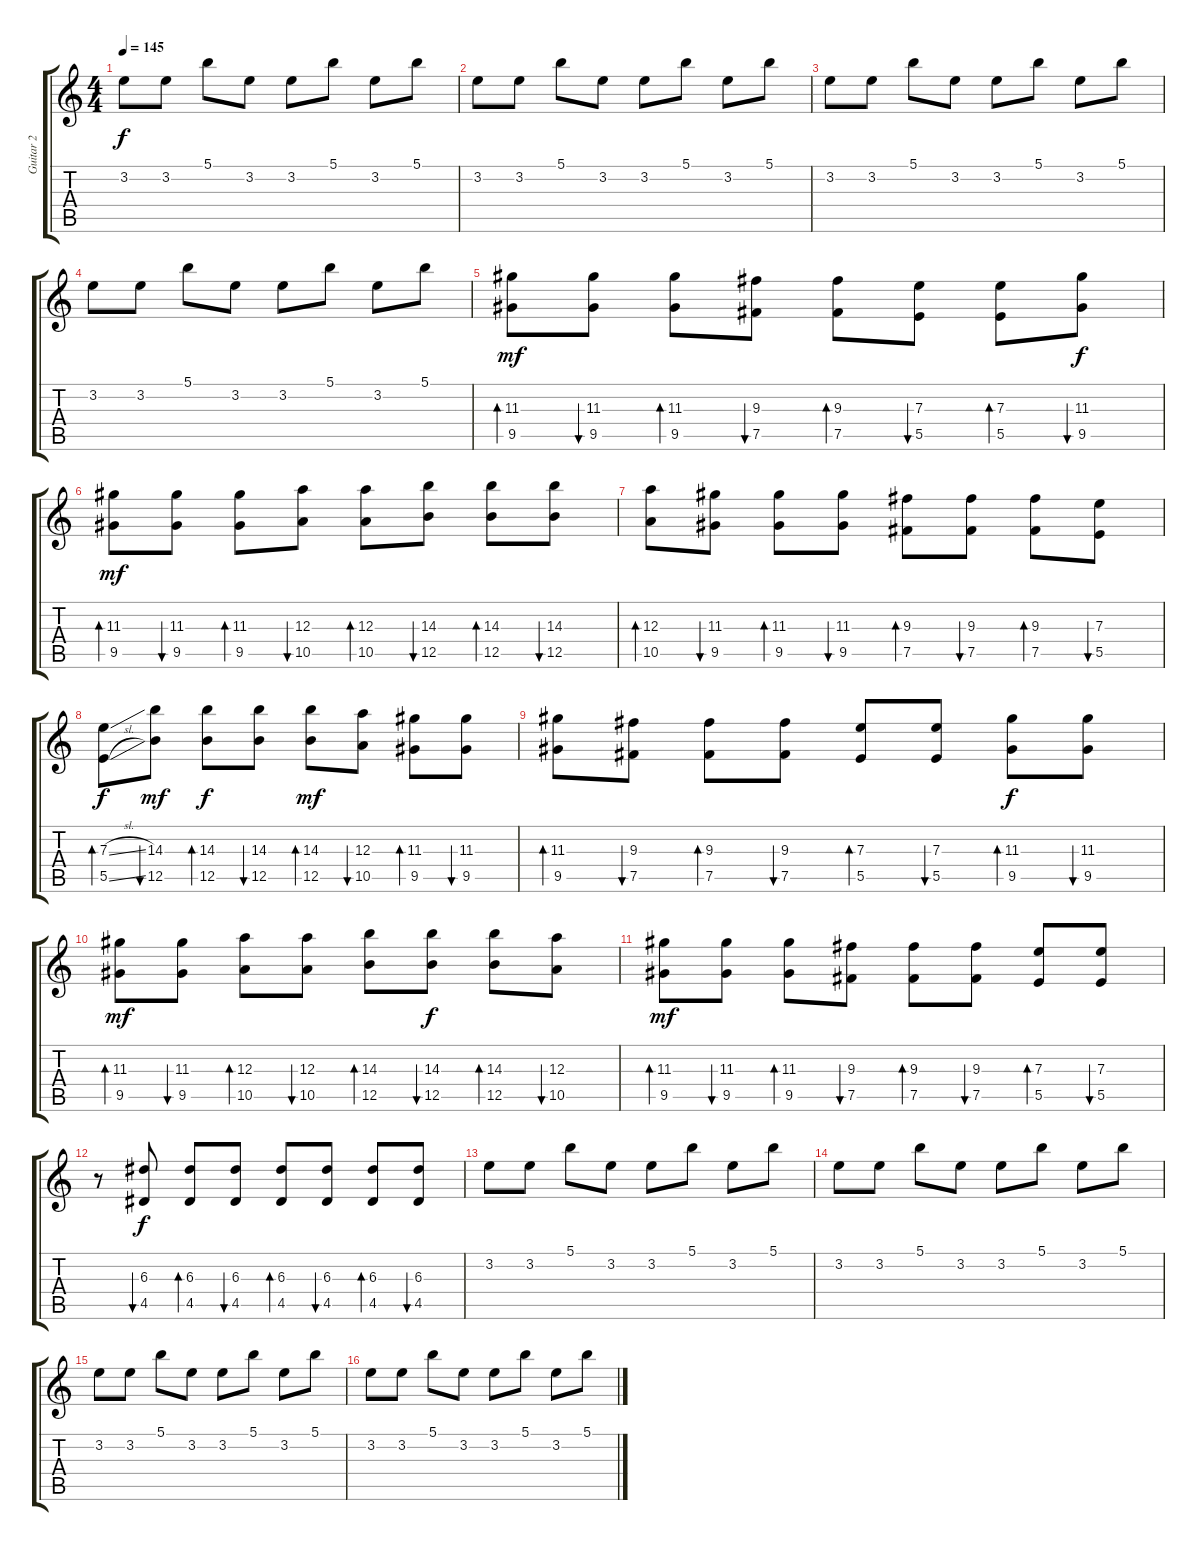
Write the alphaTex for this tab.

\track ("Guitar 2" "Guitar 2") {instrument distortionguitar}
\staff {score tabs}
\tuning (Gb4 Db4 A3 E3 B2 E2) {hide}
\ts (4 4)
\tempo 145
\clef g2
\ks c
3.2.8{dy f} 3.2.8 5.1.8 3.2.8 3.2.8 5.1.8 3.2.8 5.1.8 |
3.2.8 3.2.8 5.1.8 3.2.8 3.2.8 5.1.8 3.2.8 5.1.8 |
3.2.8 3.2.8 5.1.8 3.2.8 3.2.8 5.1.8 3.2.8 5.1.8 |
3.2.8 3.2.8 5.1.8 3.2.8 3.2.8 5.1.8 3.2.8 5.1.8 |
(11.3 9.5).8{bd 60 dy mf} (11.3 9.5).8{bu 60} (11.3 9.5).8{bd 60} (9.3 7.5).8{bu 60} (9.3 7.5).8{bd 60} (7.3 5.5).8{bu 60} (7.3 5.5).8{bd 60} (11.3 9.5).8{bu 60 dy f} |
(11.3 9.5).8{bd 60 dy mf} (11.3 9.5).8{bu 60} (11.3 9.5).8{bd 60} (12.3 10.5).8{bu 60} (12.3 10.5).8{bd 60} (14.3 12.5).8{bu 60} (14.3 12.5).8{bd 60} (14.3 12.5).8{bu 60} |
(12.3 10.5).8{bd 60} (11.3 9.5).8{bu 60} (11.3 9.5).8{bd 60} (11.3 9.5).8{bu 60} (9.3 7.5).8{bd 60} (9.3 7.5).8{bu 60} (9.3 7.5).8{bd 60} (7.3 5.5).8{bu 60} |
(7.3{sl} 5.5{sl}).8{bd 60 dy f} (14.3 12.5).8{bu 60 dy mf} (14.3 12.5).8{bd 60 dy f} (14.3 12.5).8{bu 60} (14.3 12.5).8{bd 60 dy mf} (12.3 10.5).8{bu 60} (11.3 9.5).8{bd 60} (11.3 9.5).8{bu 60} |
(11.3 9.5).8{bd 60} (9.3 7.5).8{bu 60} (9.3 7.5).8{bd 60} (9.3 7.5).8{bu 60} (7.3 5.5).8{bd 60} (7.3 5.5).8{bu 60} (11.3 9.5).8{bd 60 dy f} (11.3 9.5).8{bu 60} |
(11.3 9.5).8{bd 60 dy mf} (11.3 9.5).8{bu 60} (12.3 10.5).8{bd 60} (12.3 10.5).8{bu 60} (14.3 12.5).8{bd 60} (14.3 12.5).8{bu 60 dy f} (14.3 12.5).8{bd 60} (12.3 10.5).8{bu 60} |
(11.3 9.5).8{bd 60 dy mf} (11.3 9.5).8{bu 60} (11.3 9.5).8{bd 60} (9.3 7.5).8{bu 60} (9.3 7.5).8{bd 60} (9.3 7.5).8{bu 60} (7.3 5.5).8{bd 60} (7.3 5.5).8{bu 60} |
r.8 (6.3 4.5).8{bu 60 dy f} (6.3 4.5).8{bd 60} (6.3 4.5).8{bu 60} (6.3 4.5).8{bd 60} (6.3 4.5).8{bu 60} (6.3 4.5).8{bd 60} (6.3 4.5).8{bu 60} |
3.2.8 3.2.8 5.1.8 3.2.8 3.2.8 5.1.8 3.2.8 5.1.8 |
3.2.8 3.2.8 5.1.8 3.2.8 3.2.8 5.1.8 3.2.8 5.1.8 |
3.2.8 3.2.8 5.1.8 3.2.8 3.2.8 5.1.8 3.2.8 5.1.8 |
3.2.8 3.2.8 5.1.8 3.2.8 3.2.8 5.1.8 3.2.8 5.1.8
